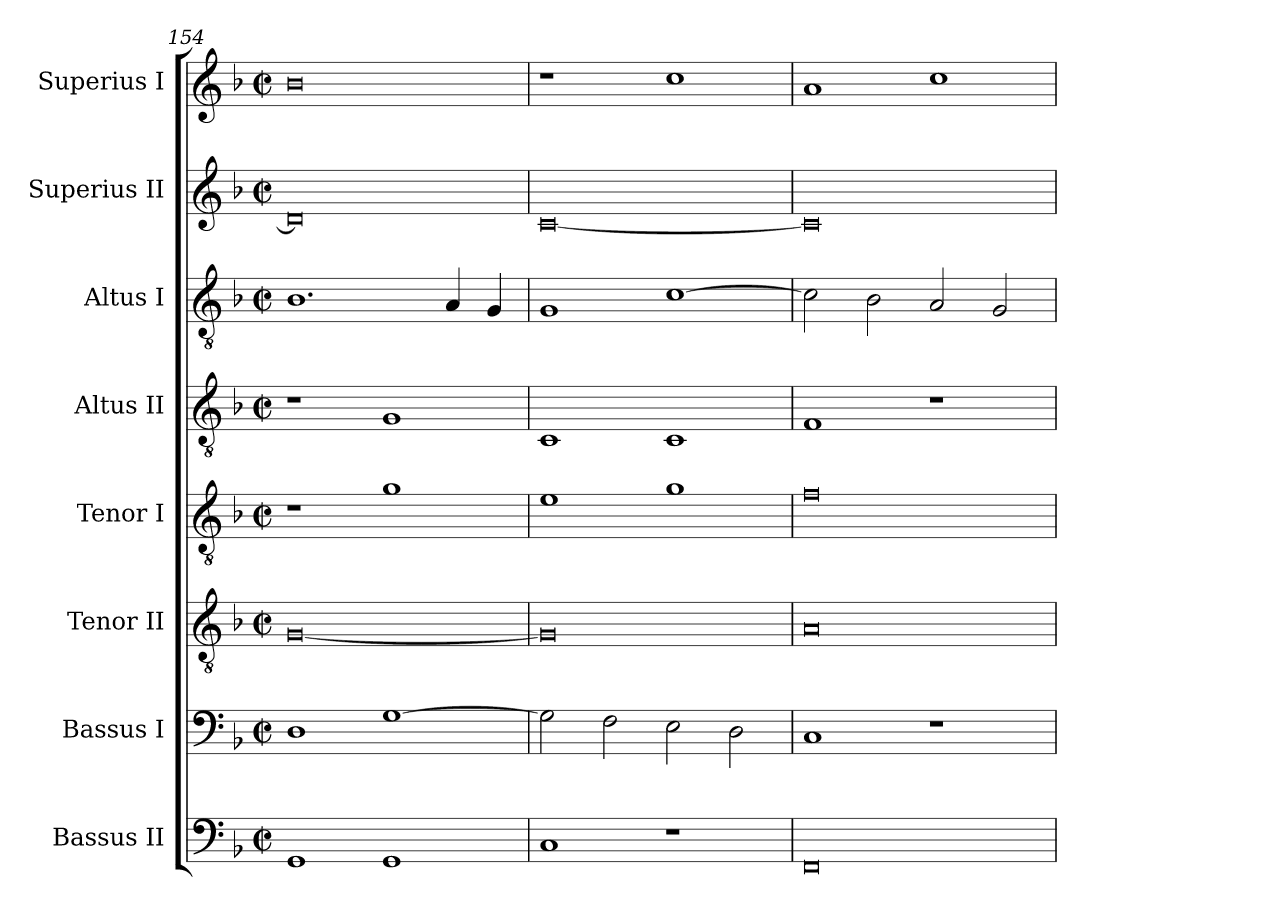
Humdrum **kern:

**kern	**kern	**kern	**kern	**kern	**kern	**kern	**kern
*part8	*part7	*part6	*part5	*part4	*part3	*part2	*part1
*staff8	*staff7	*staff6	*staff5	*staff4	*staff3	*staff2	*staff1
*I"Bassus II	*I"Bassus I	*I"Tenor II	*I"Tenor I	*I"Altus II	*I"Altus I	*I"Superius II	*I"Superius I
*I'B.s.	*	*	*	*I'A.s.	*	*I'S.s.	*I'S.p.
*clefF4	*clefF4	*clefGv2	*clefGv2	*clefGv2	*clefGv2	*clefG2	*clefG2
*	*	*ITrd7c12	*ITrd7c12	*ITrd7c12	*ITrd7c12	*	*
*k[b-]	*k[b-]	*k[b-]	*k[b-]	*k[b-]	*k[b-]	*k[b-]	*k[b-]
*F:	*F:	*F:	*F:	*F:	*F:	*F:	*F:
*M2/2	*M2/2	*M2/2	*M2/2	*M2/2	*M2/2	*M2/2	*M2/2
*met(c|)	*met(c|)	*met(c|)	*met(c|)	*met(c|)	*met(c|)	*met(c|)	*met(c|)
=154	=154	=154	=154	=154	=154	=154	=154
1GGi	1Di	[<0GGi	1r	1r	1.BB-i	0di]	0b-i
1GGi	[>1Gi	.	1Gi	1GGi	.	.	.
.	.	.	.	.	4AAi/	.	.
.	.	.	.	.	4GGi/	.	.
!!LO:LB:g=z
=155	=155	=155	=155	=155	=155	=155	=155
1Ci	2Gi\]	0GGi]	1Ei	1CCi	1GGi	[<0ci	1r
.	2Fi\	.	.	.	.	.	.
1r	2Ei\	.	1Gi	1CCi	[>1Ci	.	1cci
.	2Di\	.	.	.	.	.	.
=156	=156	=156	=156	=156	=156	=156	=156
0FFi	1Ci	0AAi	0Fi	1FFi	2Ci\]	0ci]	1ai
.	.	.	.	.	2BB-i\	.	.
.	1r	.	.	1r	2AAi/	.	1cci
.	.	.	.	.	2GGi/	.	.
=	=	=	=	=	=	=	=
*-	*-	*-	*-	*-	*-	*-	*-
